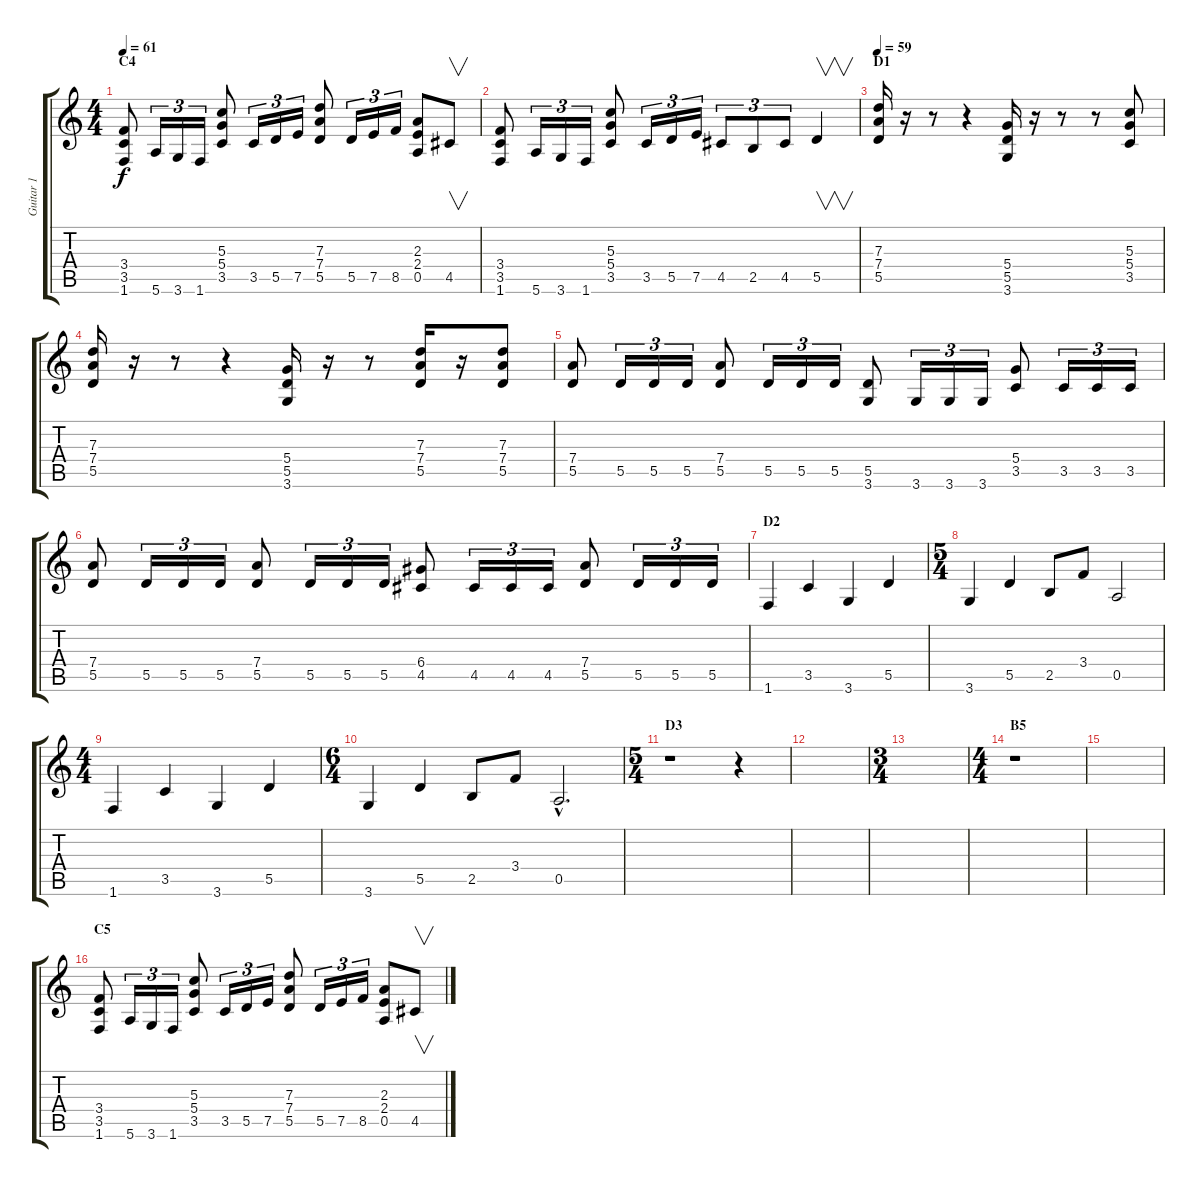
\track ("Guitar 1" "Guitar 1") {instrument distortionguitar}
\staff {score tabs}
\tuning (E4 B3 G3 D3 A2 E2) {hide}
\ts (4 4)
\section ("" "C4")
\tempo 61
\clef g2
\ks c
(3.4 3.5 1.6).8{dy f} 5.6.16{tu (3 2)} 3.6.16{tu (3 2)} 1.6.16{tu (3 2)} (5.3 5.4 3.5).8 3.5.16{tu (3 2)} 5.5.16{tu (3 2)} 7.5.16{tu (3 2)} (7.3 7.4 5.5).8 5.5.16{tu (3 2)} 7.5.16{tu (3 2)} 8.5.16{tu (3 2)} (2.3 2.4 0.5).8 4.5.8{v} |
(3.4 3.5 1.6).8 5.6.16{tu (3 2)} 3.6.16{tu (3 2)} 1.6.16{tu (3 2)} (5.3 5.4 3.5).8 3.5.16{tu (3 2)} 5.5.16{tu (3 2)} 7.5.16{tu (3 2)} 4.5.8{tu (3 2)} 2.5.8{tu (3 2)} 4.5.8{tu (3 2)} 5.5.4{v} |
\section ("" "D1")
\tempo 59
(7.3 7.4 5.5).16 r.16 r.8 r.4 (5.4 5.5 3.6).16 r.16 r.8 r.8 (5.3 5.4 3.5).8 |
(7.3 7.4 5.5).16 r.16 r.8 r.4 (5.4 5.5 3.6).16 r.16 r.8 (7.3 7.4 5.5).16 r.16 (7.3 7.4 5.5).8 |
(7.4 5.5).8 5.5.16{tu (3 2)} 5.5.16{tu (3 2)} 5.5.16{tu (3 2)} (7.4 5.5).8 5.5.16{tu (3 2)} 5.5.16{tu (3 2)} 5.5.16{tu (3 2)} (5.5 3.6).8 3.6.16{tu (3 2)} 3.6.16{tu (3 2)} 3.6.16{tu (3 2)} (5.4 3.5).8 3.5.16{tu (3 2)} 3.5.16{tu (3 2)} 3.5.16{tu (3 2)} |
(7.4 5.5).8 5.5.16{tu (3 2)} 5.5.16{tu (3 2)} 5.5.16{tu (3 2)} (7.4 5.5).8 5.5.16{tu (3 2)} 5.5.16{tu (3 2)} 5.5.16{tu (3 2)} (6.4 4.5).8 4.5.16{tu (3 2)} 4.5.16{tu (3 2)} 4.5.16{tu (3 2)} (7.4 5.5).8 5.5.16{tu (3 2)} 5.5.16{tu (3 2)} 5.5.16{tu (3 2)} |
\section ("" "D2")
1.6.4 3.5.4 3.6.4 5.5.4 |
\ts (5 4)
3.6.4 5.5.4 2.5.8 3.4.8 0.5.2{volume 0} |
\ts (4 4)
1.6.4{volume 13} 3.5.4 3.6.4 5.5.4 |
\ts (6 4)
3.6.4 5.5.4 2.5.8 3.4.8 0.5{hac}.2{d volume 0} |
\ts (5 4)
\section ("" "D3")
r.1{volume 13} r.4 |
|
\ts (3 4)
|
\ts (4 4)
\section ("" "B5")
r.1 |
|
\section ("" "C5")
(3.4 3.5 1.6).8 5.6.16{tu (3 2)} 3.6.16{tu (3 2)} 1.6.16{tu (3 2)} (5.3 5.4 3.5).8 3.5.16{tu (3 2)} 5.5.16{tu (3 2)} 7.5.16{tu (3 2)} (7.3 7.4 5.5).8 5.5.16{tu (3 2)} 7.5.16{tu (3 2)} 8.5.16{tu (3 2)} (2.3 2.4 0.5).8 4.5.8{v}
